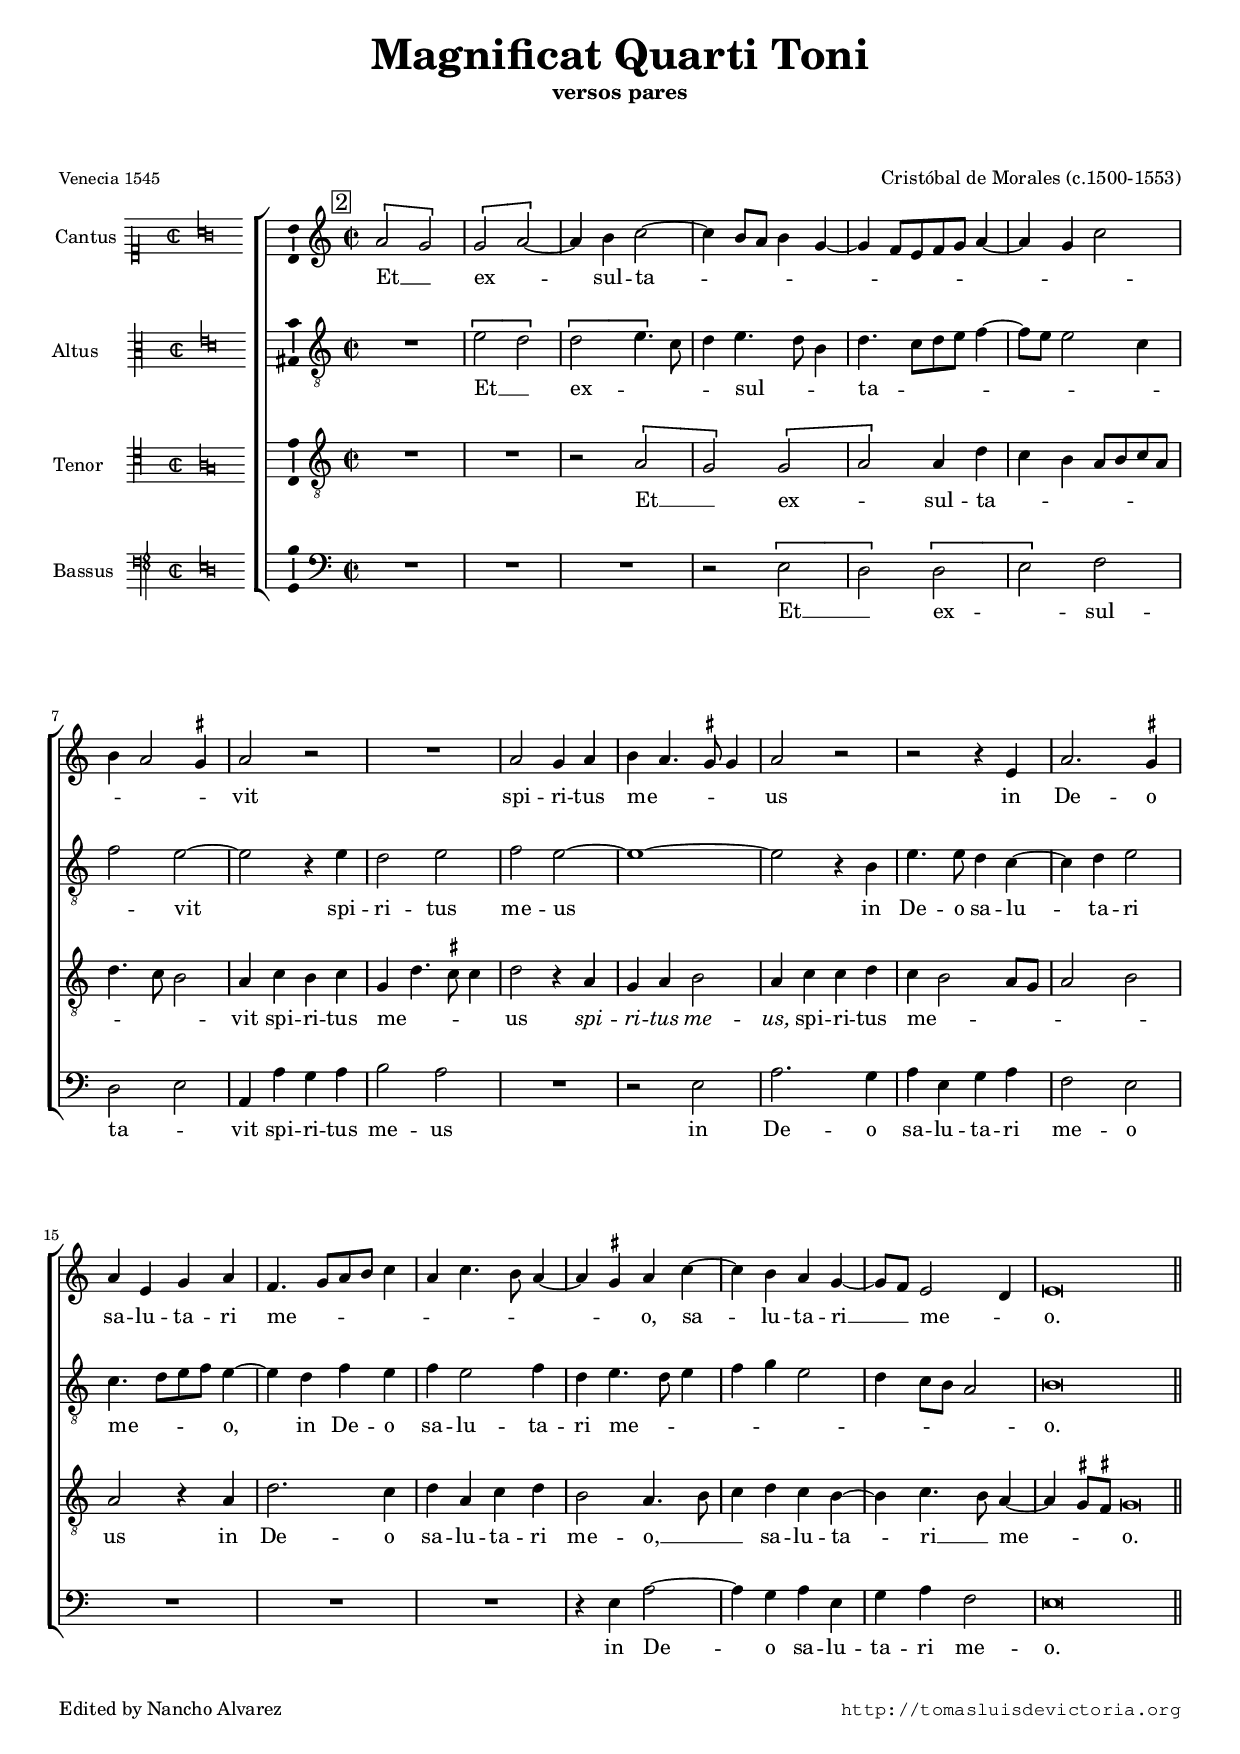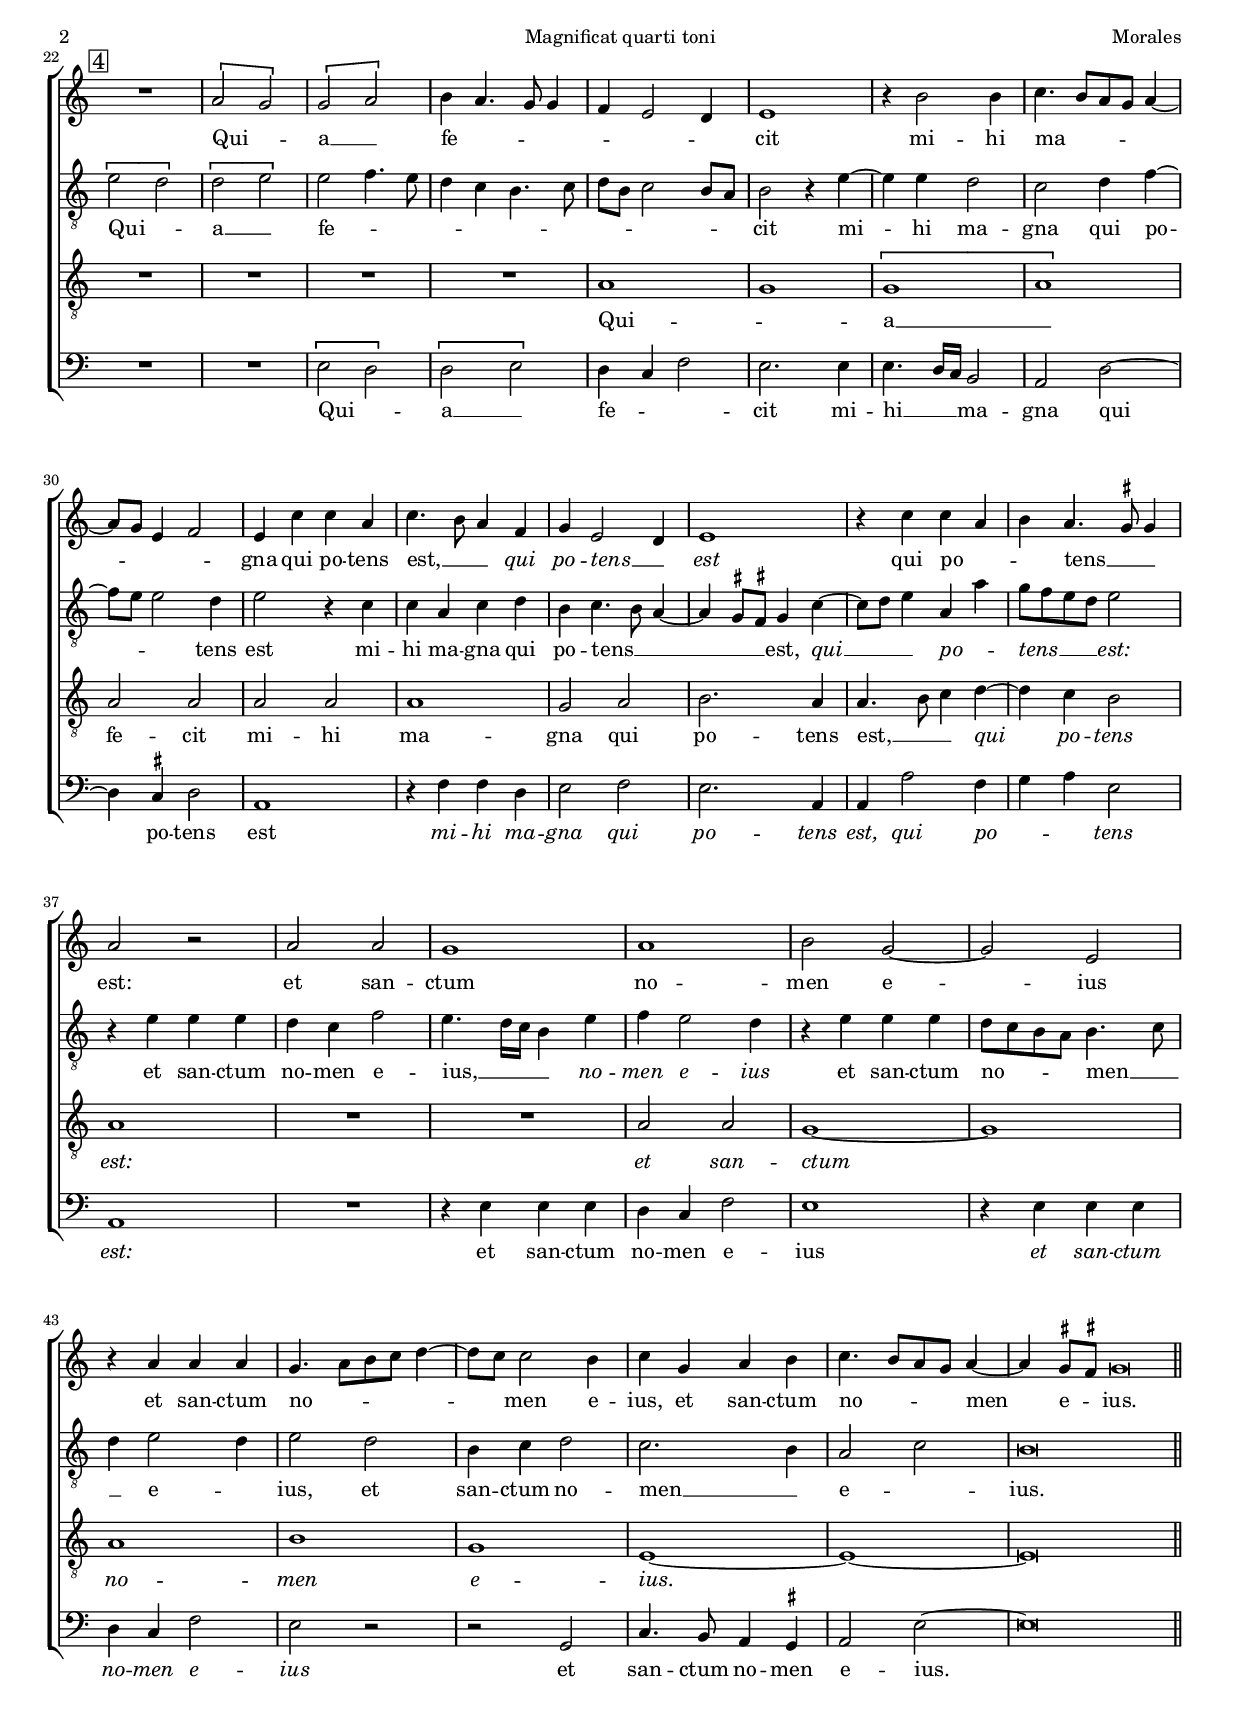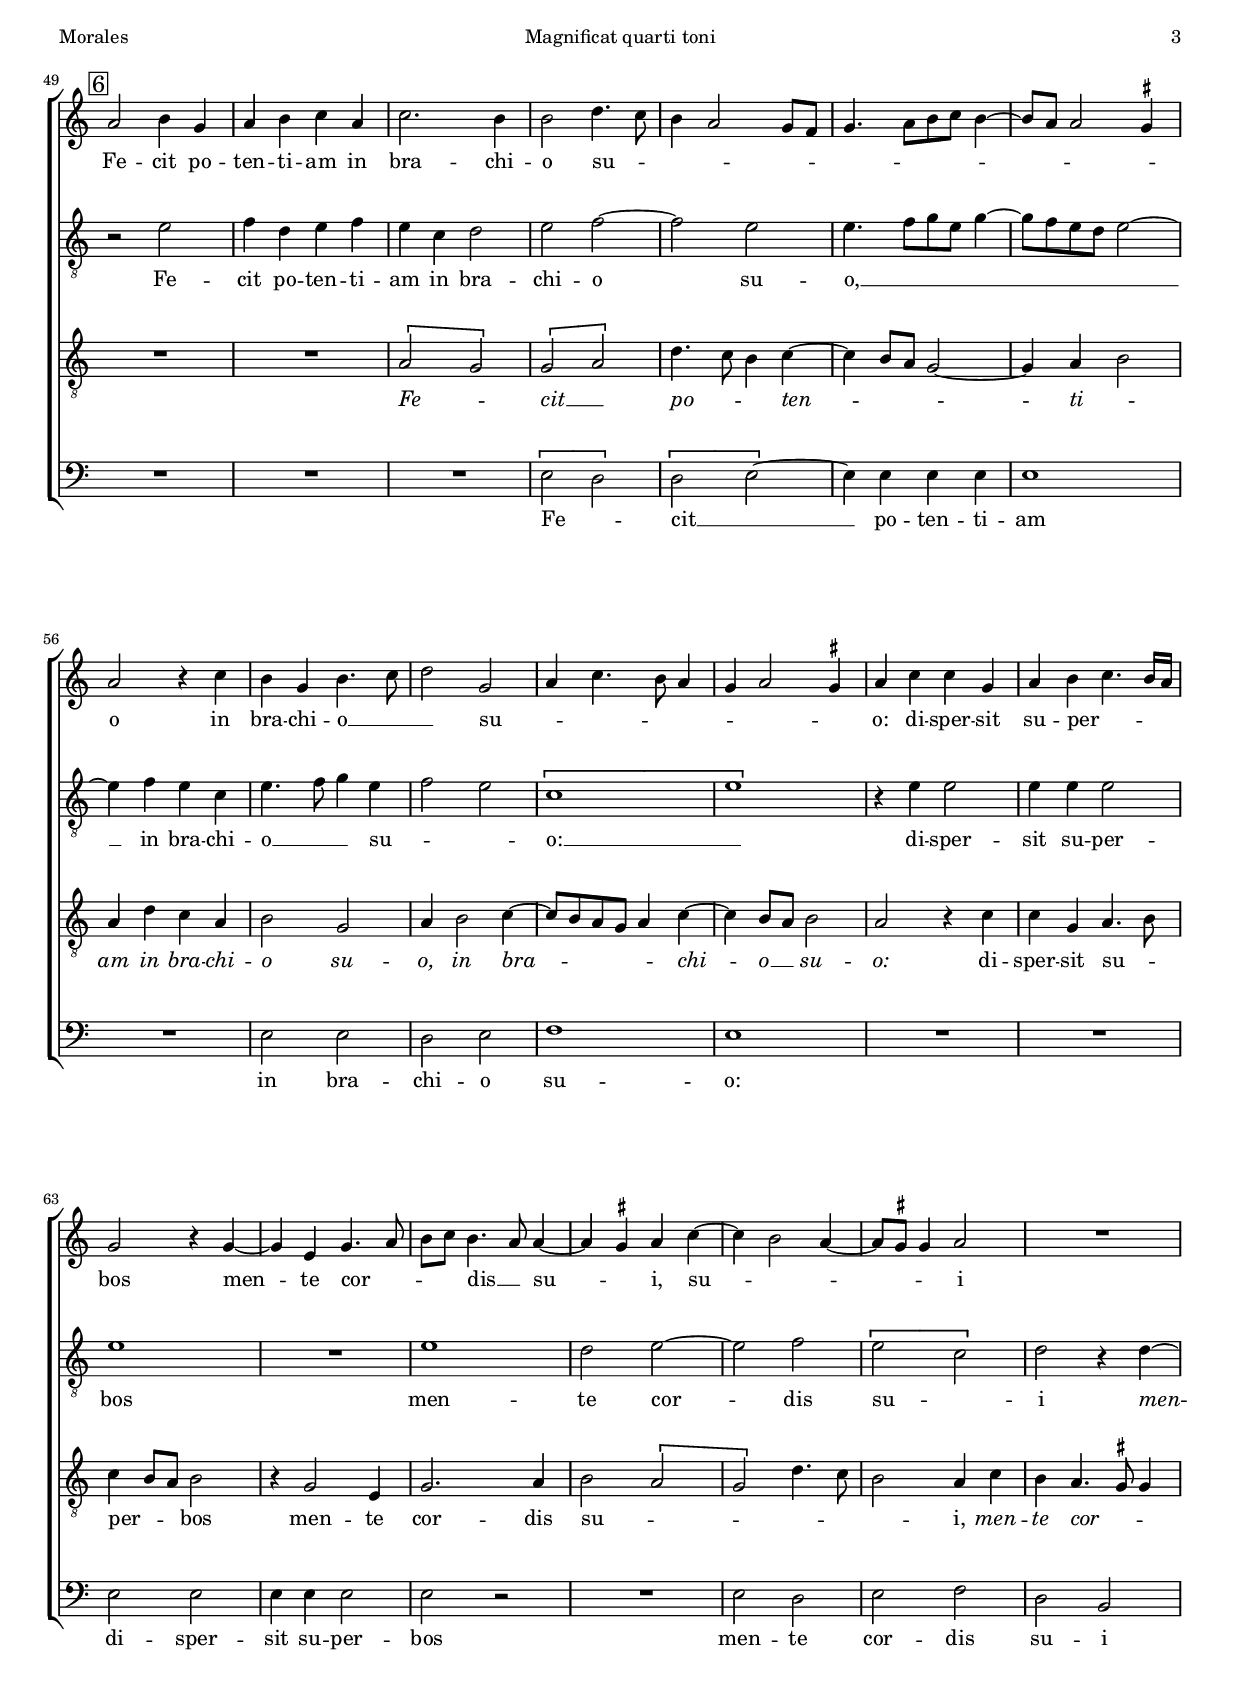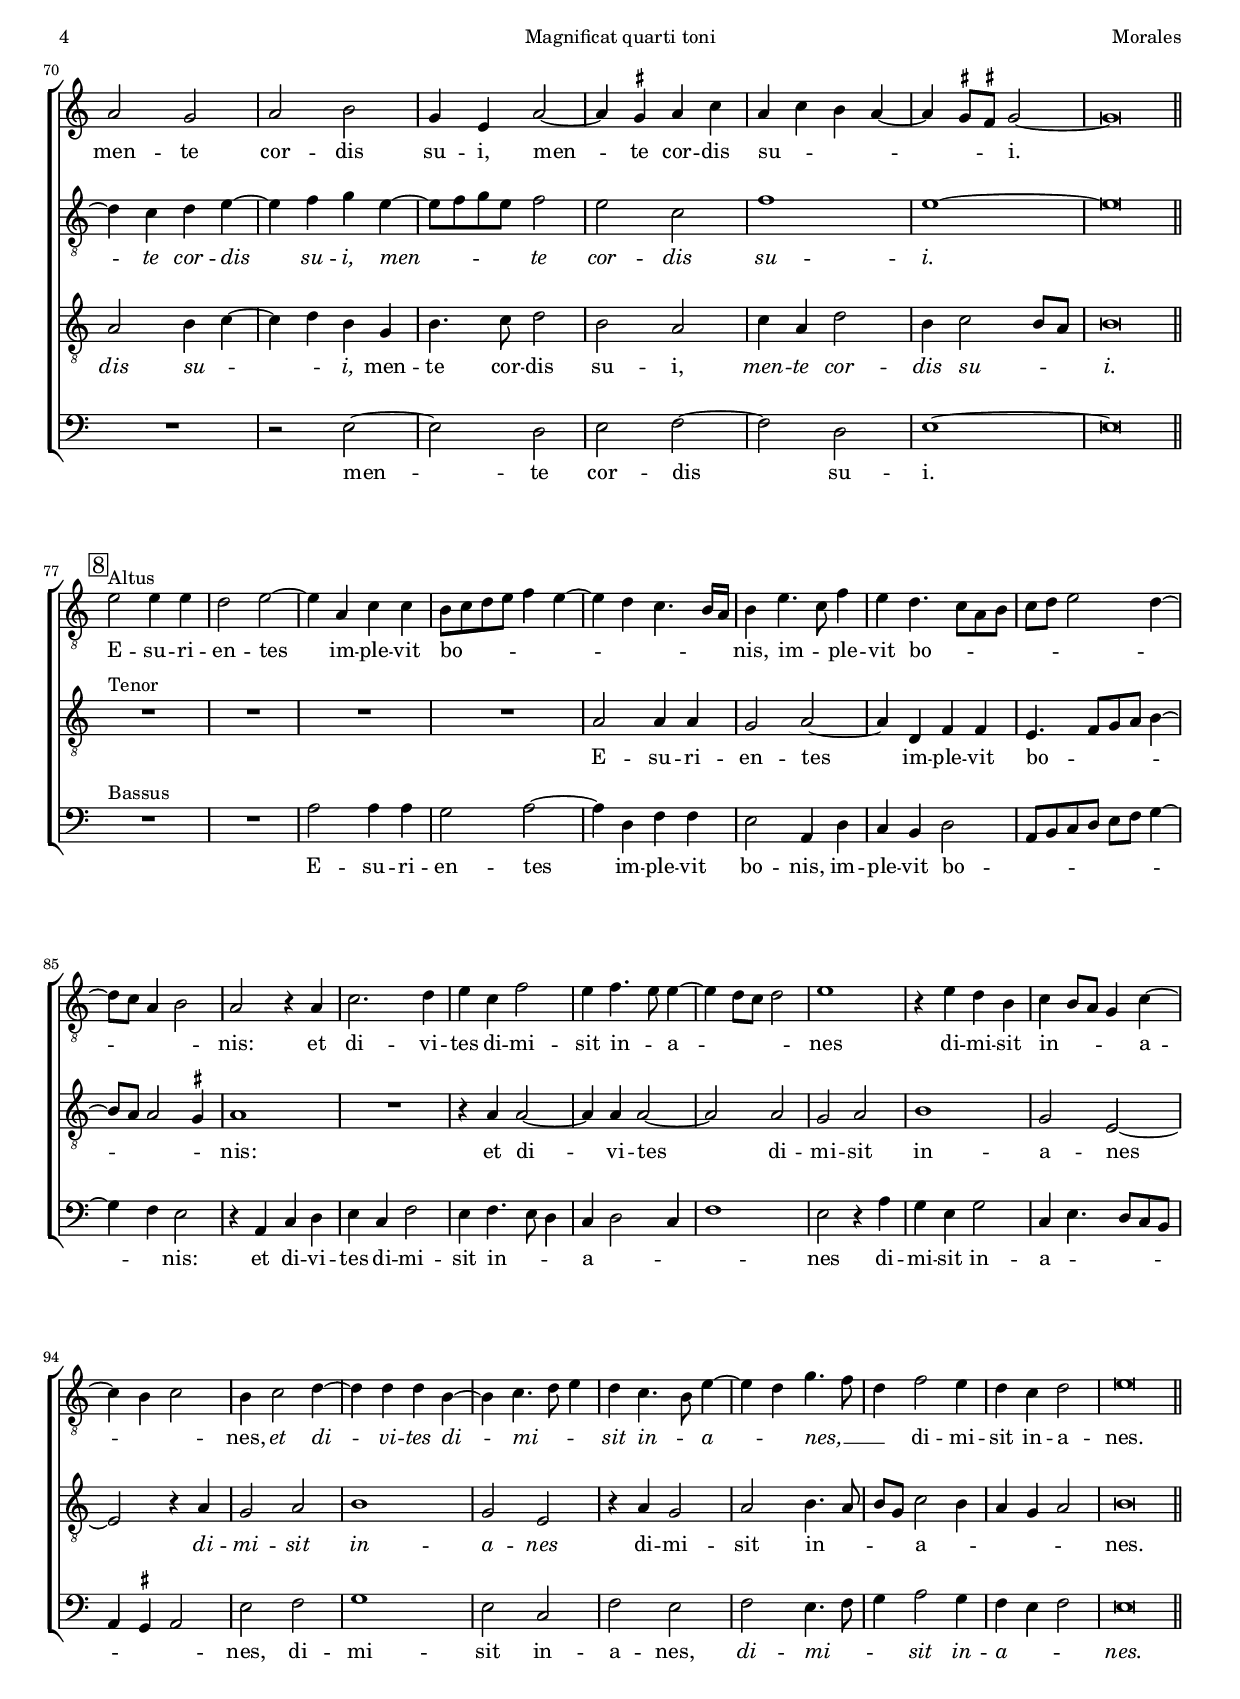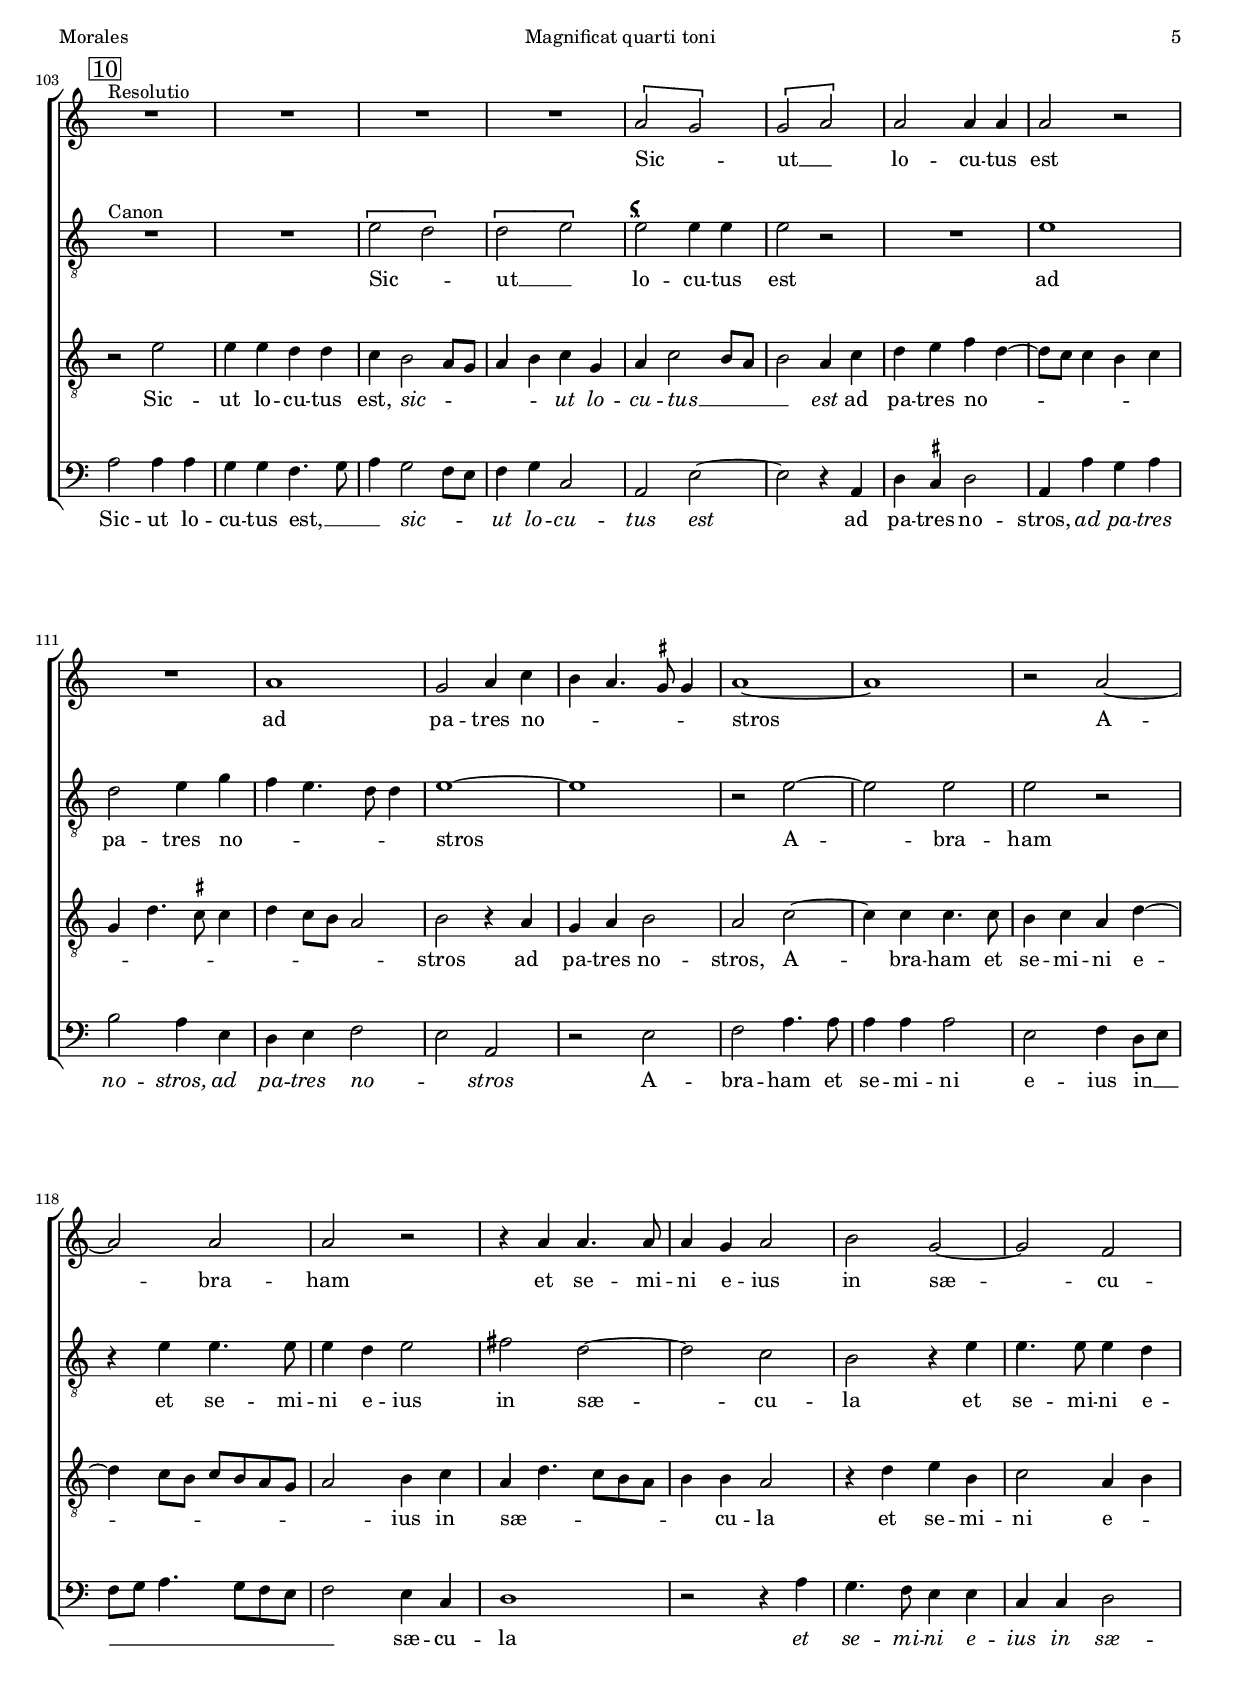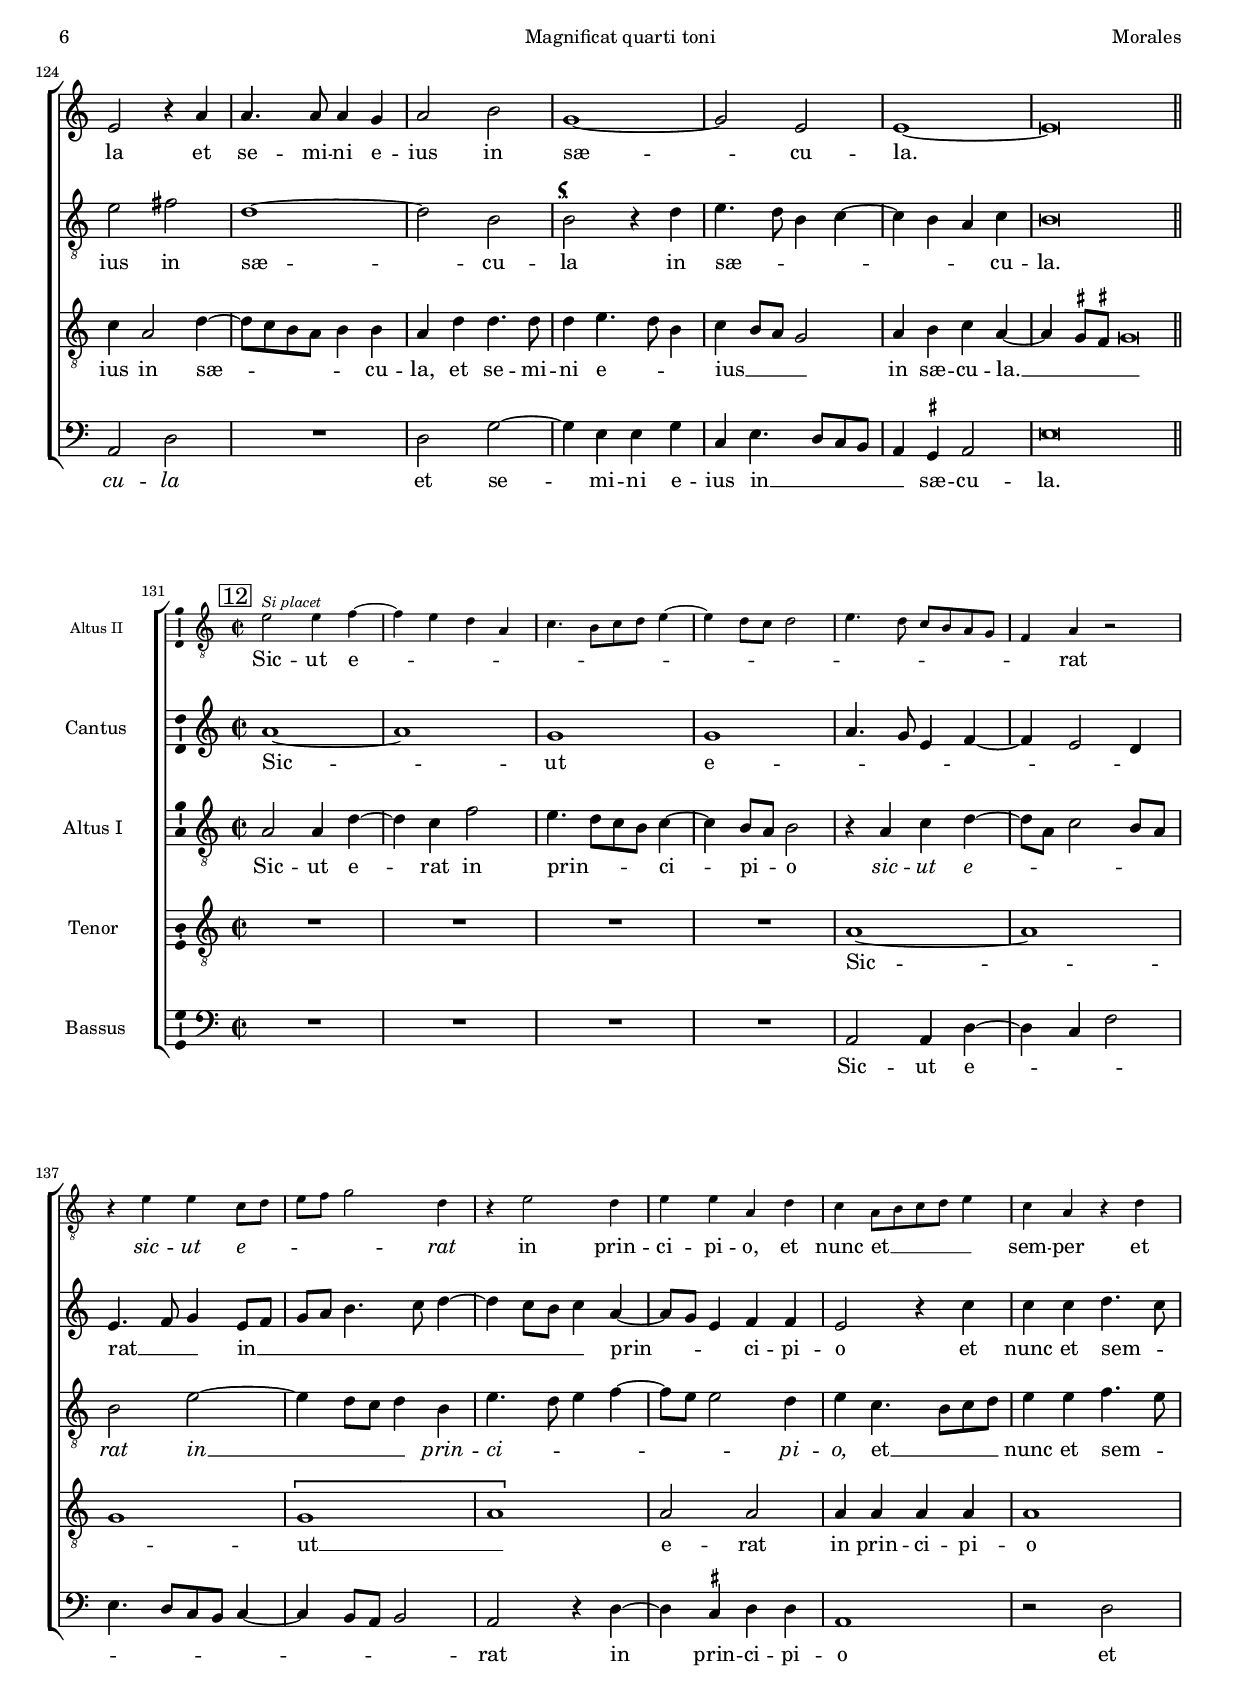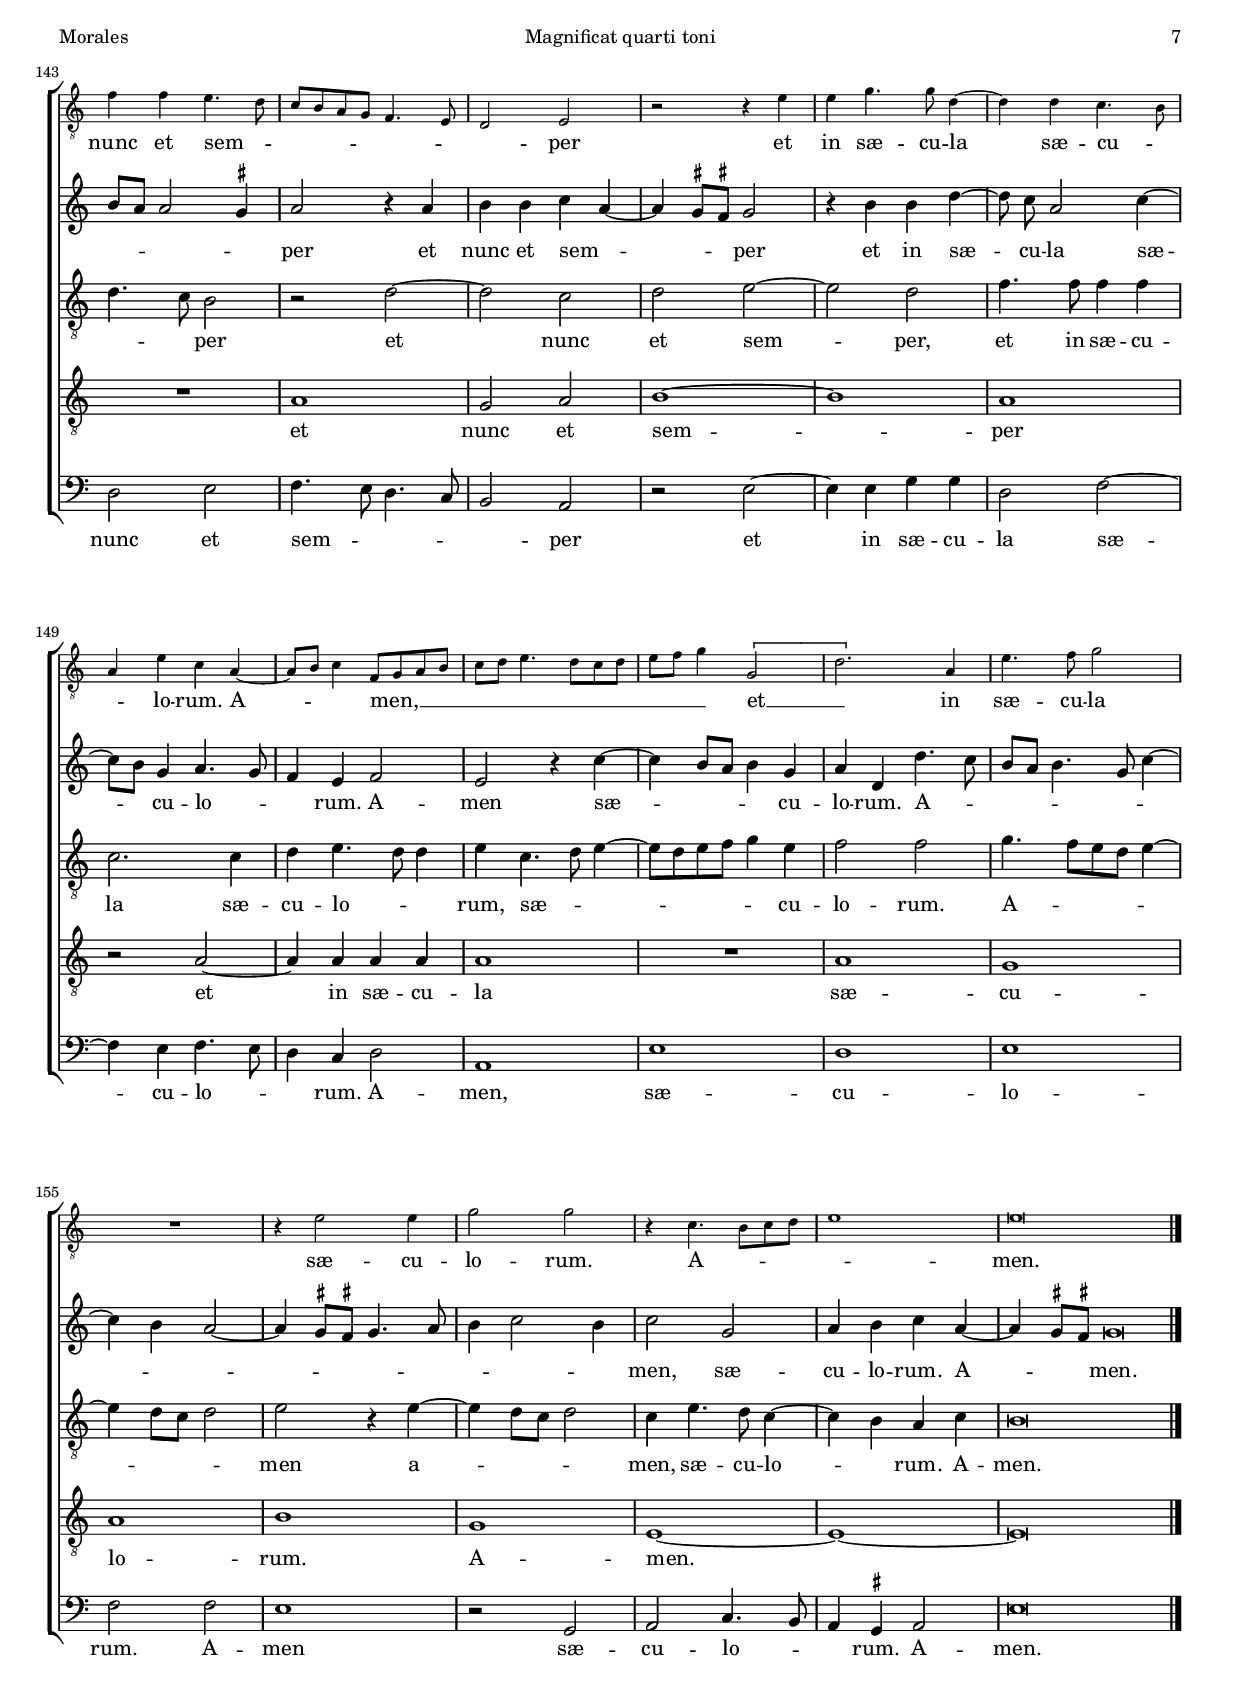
\version "2.18.0"

#(set-default-paper-size "a4")
#(set-global-staff-size 16.4)
#(ly:set-option 'point-and-click #f)
%mobile -s15.0 -i3.2 -ball

italicas=\override LyricText.font-shape = #'italic
rectas=\override LyricText.font-shape = #'upright
ss=\once \set suggestAccidentals = ##t
incipitwidth = 20

htitle="Magnificat quarti toni"
hcomposer="Morales"

\header {
	title=\markup{\fontsize #3 "Magnificat Quarti Toni"}
	subtitle="versos pares"
	subsubtitle=\markup{\null \vspace #2 }
	composer="Cristóbal de Morales (c.1500-1553)"
        pdfauthor=\composer
	%opus="(-)"
	poet=\markup{\smaller "Venecia 1545"} % hay muchas más ediciones
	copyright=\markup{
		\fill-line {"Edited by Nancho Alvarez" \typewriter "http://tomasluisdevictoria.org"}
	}
%	tagline=""
}


global={\key c \major \time 2/2 
	\mark \markup{\box 2} \skip 1*21 \bar "||" \break
	\mark \markup{\box 4} \skip 1*27 \bar "||" \break
	\mark \markup{\box 6} \skip 1*28 \bar "||" \break
	\mark \markup{\box 8} \skip 1*26 \bar "||" \pageBreak
	\mark \markup{\box 10} \skip 1*28 \bar "||"
}


cantus=\relative c''{
	\[a2 g\]
	\[g a ~ \]
	a4 b c2 ~
	c4 b8 a b4 g ~
	g f8[ e f g] a4 ~
	a4 g c2
	b4 a2 \ss gis4
	a2 r
	R1
	a2 g4 a 
	b a4. \ss gis8 gis4
	a2 r
	r r4 e
	a2. \ss gis4
	a4 e g a
	f4. g8[ a b] c4
	a4 c4. b8 a4 ~
	a \ss gis4 a c ~
	c b a g ~
	g8 f e2 d4
	e\breve*1/2
	R1
	\[a2 g\]
	\[g a\]
	b4 a4. g8 g4
	f e2 d4
	e1
	r4 b'2 b4
	c4. b8[ a g] a4 ~
	a8 g e4 f2
	e4 c' c a
	c4. b8 a4 f
	g4 e2 d4
	e1
	r4 c' c a
	b a4. \ss gis8 gis4
	a2 r
	a2 a
	g1
	a
	b2 g ~
	g e
	r4 a a a
	g4. a8[ b c] d4 ~
	d8 c c2 b4
	c4 g
	a b
	c4. b8[ a g] a4 ~
	a \ss gis8 \ss fis gis\breve*1/4
	a2 b4 g
	a b c a
	c2. b4
	b2 d4. c8
	b4 a2 g8 f
	g4. a8[ b c] b4 ~
	b8 a a2 \ss gis4
	a2 r4 c
	b g b4. c8 
	d2 g,
	a4 c4. b8 a4
	g4 a2 \ss gis4
	a4 c c g
	a b c4. b16 a
	g2 r4 g ~
	g e g4. a8
	b8 c b4. a8 a4 ~
	a \ss gis a c ~
	c b2 a4 ~
	a8 \ss gis gis4 a2
	R1
	a2 g
	a b
	g4 e a2 ~
	a4 \ss gis a c
	a c b a ~
	a \ss gis8 \ss fis gis2 ~
	gis\breve*1/2
	R1*26
	s4*0^\markup{"Resolutio"}
	R1*4
	\[a2 g\]
	\[g2 a\]
	a2 a4 a
	a2 r
	R1
	a1
	g2 a4 c
	b a4. \ss gis8 gis4
	a1 ~
	a
	r2 a ~
	a a
	a r
	r4 a a4. a8
	a4 g a2
	b g ~
	g f
	e r4 a
	a4. a8 a4 g
	a2 b
	g1 ~
	g2 e
	e1 ~
	e\breve*1/2
}

altus=\relative c'{
	R1
	\[e2 d\]
	\[d2 e4.\] c8
	d4 e4. d8 b4
	d4. c8[ d e] f4 ~
	f8 e e2 c4
	f2 e ~
	e r4 e
	d2 e
	f e ~
	e1 ~
	e2 r4 b
	e4. e8 d4 c ~
	c d e2
	c4. d8[ e f] e4 ~
	e d f e
	f4 e2 f4
	d4 e4. d8 e4
	f4 g e2
	d4 c8 b a2
	b\breve*1/2
	\[e2 d\]
	\[d2 e\]
	e f4. e8
	d4 c b4. c8
	d b c2 b8 a
	b2 r4 e ~
	e e d2
	c d4 f ~
	f8 e e2 d4
	e2 r4 c
	c a c d
	b c4. b8 a4 ~
	a \ss gis8 \ss fis gis4 c ~
	c8 d e4 a, a'
	g8 f e d e2
	r4 e e e
	d c f2
	e4. d16 c b4 e
	f e2 d4
	r4 e e e
	d8 c b a b4. c8
	d4 e2 d4
	e2 d
	b4 c d2
	c2. b4
	a2 c
	b\breve*1/2
	r2 e
	f4 d e f
	e c d2
	e f ~
	f e
	e4. f8[ g e] g4 ~
	g8 f e d e2 ~
	e4 f e c
	e4. f8 g4 e
	f2 e
	\[c1 
	e\]
	r4 e e2
	e4 e e2
	e1
	R1
	e1
	d2 e ~
	e f
	\[e2 c\]
	d r4 d ~
	d c d e ~
	e f g e ~
	e8 f g e f2
	e c
	f1
	e1 ~
	e\breve*1/2
	\once \override Score.TextScript.padding = #1
	s4*0^\markup{"Altus"}
	e2 e4 e
	d2 e ~
	e4 a, c c
	b8 c d e f4 e ~
	e4 d c4. b16 a
	b4 e4. c8 f4
	e d4. c8 a b
	c d e2 d4 ~
	d8 c a4 b2
	a r4 a
	c2. d4
	e c f2
	e4 f4. e8 e4 ~
	e d8 c d2
	e1
	r4 e d b
	c4 b8 a g4 c ~
	c b c2
	b4 c2 d4 ~
	d d d b ~
	b c4. d8 e4
	d c4. b8 e4 ~
	e d g4. f8
	d4 f2 e4
	d c d2
	e\breve*1/2
	s4*0^\markup{"Canon"}
	R1*2
	\[e2 d\]
	\[d2 e\]
	e2^\markup{\smaller \smaller \musicglyph #"scripts.usignumcongruentiae"}
	 e4 e
	e2 r
	R1
	e1
	d2 e4 g
	f e4. d8 d4
	e1 ~
	e
	r2 e ~
	e e 
	e r
	r4 e e4. e8
	e4 d e2
	fis2 d ~
	d c
	b r4 e
	e4. e8 e4 d
	e2 fis
	d1 ~
	d2 b
	b2^\markup{\smaller \smaller \musicglyph #"scripts.usignumcongruentiae"}
	 r4 d
	e4. d8 b4 c ~
	c b a c
	b\breve*1/2
}

tenor=\relative c'{
	R1*2
	r2 \[a
	g\] \[g
	a\] a4 d
	c4 b a8 b c a
	d4. c8 b2
	a4 c b c
	g d'4. \ss cis8 cis4
	d2 r4 a
	g a b2
	a4 c c d
	c b2 a8 g
	a2 b
	a r4 a
	d2. c4
	d a c d
	b2 a4. b8
	c4 d c b ~
	b c4. b8 a4 ~
	a \ss gis8 \ss fis gis\breve*1/4
	R1*4
	a1
	g
	\[g
	a\]
	a2 a
	a a
	a1
	g2 a
	b2. a4
	a4. b8 c4 d ~
	d c b2
	a1
	R1*2
	a2 a
	g1 ~
	g
	a1 
	b 
	g
	e1 ~
	e ~
	e\breve*1/2
	R1*2
	\[a2 g\]
	\[g a\]
	d4. c8 b4 c ~
	c b8 a g2 ~
	g4 a b2
	a4 d c a
	b2 g
	a4 b2 c4 ~
	c8 b a g a4 c ~
	c b8 a b2
	a2 r4 c
	c g a4. b8
	c4 b8 a b2
	r4 g2 e4
	g2. a4
	b2 \[a
	g\] d'4. c8
	b2 a4 c
	b4 a4. \ss gis8 gis4
	a2 b4 c ~
	c d b g
	b4. c8 d2
	b a
	c4 a d2
	b4 c2 b8 a 
	b\breve*1/2
	s4*0^\markup{"Tenor"}
	R1*4
	a2 a4 a
	g2 a ~
	a4 d, f f
	e4. f8[ g a] b4 ~
	b8 a a2 \ss gis4
	a1
	R1
	r4 a a2 ~
	a4 a a2 ~
	a a
	g2 a
	b1
	g2 e ~
	e r4 a
	g2 a
	b1
	g2 e
	r4 a g2
	a b4. a8
	b8 g c2 b4
	a4 g a2
	b\breve*1/2
	r2 e
	e4 e d d
	c4 b2 a8 g
	a4 b c g
	a c2 b8 a
	b2 a4 c
	d4 e f d ~
	d8 c c4 b c
	g d'4. \ss cis8 cis4
	d4 c8 b a2
	b r4 a
	g a b2
	a c ~
	c4 c c4. c8
	b4 c a d ~
	d c8 b c b a g
	a2 b4 c
	a d4. c8 b a
	b4 b a2
	r4 d e b
	c2 a4 b
	c a2 d4 ~
	d8 c b a b4 b
	a4 d d4. d8
	d4 e4. d8 b4
	c4 b8 a g2
	a4 b c a ~
	a \ss gis8 \ss fis gis\breve*1/4
}

bassus=\relative c{
	R1*3
	r2 \[e
	d\] \[d
	e\] f
	d e
	a,4 a' g a
	b2 a
	R1
	r2 e
	a2. g4
	a4 e g a
	f2 e
	R1*3
	r4 e a2 ~
	a4 g a e
	g a f2
	e\breve*1/2
	R1*2
	\[e2 d\]
	\[d e\]
	d4 c f2
	e2. e4
	e4. d16 c b2
	a d ~
	d4 \ss cis d2
	a1
	r4 f' f d
	e2 f
	e2. a,4
	a a'2 f4
	g a e2
	a,1
	R1
	r4 e' e e
	d c f2
	e1
	r4 e e e
	d c f2
	e r
	r g,
	c4. b8 a4 \ss gis
	a2 e' ~
	e\breve*1/2
	R1*3
	\[e2 d\]
	\[d e ~ \]
	e4 e e e
	e1
	R1
	e2 e
	d e
	f1
	e1
	R1*2
	e2 e
	e4 e e2
	e2 r
	R1
	e2 d
	e f
	d b
	R1
	r2 e ~
	e d
	e f ~
	f d
	e1 ~
	e\breve*1/2
	s4*0^\markup{"Bassus"}
	R1*2
	a2 a4 a
	g2 a ~
	a4 d, f f
	e2 a,4 d
	c b d2
	a8 b c d e f g4 ~
	g f e2
	r4 a, c d
	e c f2
	e4 f4. e8 d4
	c d2 c4
	f1
	e2 r4 a
	g e g2
	c,4 e4. d8 c b
	a4 \ss gis a2
	e'2 f
	g1
	e2 c
	f e
	f e4. f8
	g4 a2 g4
	f e f2
	e\breve*1/2
	a2 a4 a
	g g f4. g8
	a4 g2 f8 e
	f4 g c,2
	a e' ~
	e r4 a,
	d4 \ss cis d2
	a4 a' g a
	b2 a4 e
	d e f2
	e a,
	r2 e'
	f2 a4. a8
	a4 a a2
	e f4 d8 e
	f g a4. g8 f e
	f2 e4 c
	d1
	r2 r4 a'
	g4. f8 e4 e
	c c d2
	a d
	R1
	d2 g ~
	g4 e e g
	c, e4. d8 c b
	a4 \ss gis a2
	e'\breve*1/2
}

textocantus=\lyricmode{
Et __ _ ex -- _ sul -- ta -- _ _ _ _ _ _ _ _ _ _ _ _ _ _ vit
spi -- ri -- tus me -- _ _ _ us
in De -- o sa -- lu -- ta -- ri me -- _ _ _ _ _ _ _ _ _ o,
sa -- lu -- ta -- ri __ _ me -- _ o.
Qui -- _ a __ _ fe -- _ _ _ _ _ _ cit
mi -- hi ma -- _ _ _ _ _ _ _ gna
qui po -- tens est, __ _ _
\italicas
qui po -- tens __ _ est
\rectas
qui po -- _ _ tens __ _ _ est:
et san -- ctum no -- men e -- ius
et san -- ctum no -- _ _ _ _ _ men e -- ius,
et san -- ctum no -- _ _ _ men e -- _ ius.
Fe -- cit po -- ten -- ti -- am
in bra -- chi -- o su -- _ _ _ _ _ _ _ _ _ _ _ _ _ o
in bra -- chi -- o __ _ _ su -- _ _ _ _ _ _ _ o:
di -- sper -- sit su -- per -- _ _ _ bos
men -- te cor -- _ _ _ dis __ _ su -- _ i,
su -- _ _ _ _ i
men -- te cor -- dis su -- i,
men -- te cor -- dis su -- _ _ _ _ _ i.
Sic -- _ ut __ _ lo -- cu -- tus est
ad pa -- tres no -- _ _ _ _ stros
A -- bra -- ham
et se -- mi -- ni e -- ius
in sæ -- cu -- la
et se -- mi -- ni e -- ius in sæ -- cu -- la.
}

textoaltus=\lyricmode{
Et __ _ ex -- _ _ _ sul -- _ _ ta -- _ _ _ _ _ _ _ _ vit
spi -- ri -- tus me -- us
in De -- o sa -- lu -- ta -- ri me -- _ _ _ o,
in De -- o sa -- lu -- ta -- ri me -- _ _ _ _ _ _ _ _ _ o.
Qui -- _ a __ _ 
fe -- _ _ _ _ _ _ _ _ _ _ _ cit
mi -- hi ma -- gna
qui po -- _ _ tens est
mi -- hi ma -- gna qui po -- tens __ _ _ _ _ est,
\italicas
qui __ _ _ po -- _ tens __ _ _ _ est:
\rectas
et san -- ctum no -- men e -- ius, __ _ _ _ 
\italicas
no -- men e -- ius
\rectas
et san -- ctum no -- _ _ _ men __ _ _ e -- _ ius,
et san -- ctum no -- men __ _ e -- _ ius.
Fe -- cit po -- ten -- ti -- am
in bra -- chi -- o su -- o, __ _ _ _ _ _ _ _ _ 
in bra -- chi -- o __ _ _ su -- _ _ o: __ _
di -- sper -- sit su -- per -- bos
men -- te cor -- dis su -- _ i
\italicas
men -- te cor -- dis su -- i,
men -- _ _ _ te cor -- dis su -- i.
\rectas
E -- su -- ri -- en -- tes im -- ple -- vit bo -- _ _ _ _ _ _ _ _ _ nis,
im -- _ ple -- vit bo -- _ _ _ _ _ _ _ _ _ _ nis:
et di -- vi -- tes di -- mi -- sit in -- _ a -- _ _ _ nes
di -- mi -- sit in -- _ _ _ a -- _ _ nes,
\italicas
et di -- vi -- tes di -- mi -- _ _ sit in -- _ a -- _ nes, __ _ _ 
\rectas
di -- mi -- sit in -- a -- nes.
Sic -- _ ut __ _ 
lo -- cu -- tus est
ad pa -- tres no -- _ _ _ _ stros
A -- bra -- ham
et se -- mi -- ni e -- ius
in sæ -- cu -- la
et se -- mi -- ni e -- ius in sæ -- cu -- la
in sæ -- _ _ _ _ _ cu -- la.
}

textotenor=\lyricmode{
Et __ _ ex -- _ sul -- ta -- _ _ _ _ _ _ _ _ _ vit
spi -- ri -- tus me -- _ _ _ us
\italicas
spi -- ri -- tus me -- us,
\rectas
spi -- ri -- tus me -- _ _ _ _ _ us
in De -- o sa -- lu -- ta -- ri me -- o, __ _ _ 
sa -- lu -- ta -- ri __ _ me -- _ _ o.
Qui -- _ a __ _ 
fe -- cit mi -- hi ma -- gna 
qui po -- tens est, __ _ _ 
\italicas
qui po -- tens est:
et san -- ctum no -- men e -- ius.
Fe -- _ cit __ _ po -- _ _ ten -- _ _ _ ti -- _ am
in bra -- chi -- o su -- o,
\italicas
in bra -- _ _ _ _ chi -- o __ _ su -- o:
\rectas
di -- sper -- sit su -- _ per -- _ _ bos
men -- te cor -- dis su -- _ _ _ _ _ i,
\italicas
men -- te cor -- _ _ dis su -- _ _ i,
\rectas
men -- te cor -- dis su -- i,
\italicas
men -- te cor -- dis su -- _ _ i.
\rectas
E -- su -- ri -- en -- tes im -- ple -- vit bo -- _ _ _ _ _ _ _ nis:
et di -- vi -- tes di -- mi -- sit in -- a -- nes
\italicas
di -- mi -- sit in -- a -- nes
\rectas
di -- mi -- sit in -- _ _ _ a -- _ _ _ _ nes.
Sic -- ut lo -- cu -- tus est,
\italicas
sic -- _ _ _ _ ut lo -- cu -- tus __ _ _ _ est
\rectas
ad pa -- tres no -- _ _ _ _ _ _ _ _ _ _ _ _ _ stros
ad pa -- tres no -- stros,
A -- bra -- ham
et se -- mi -- ni e -- _ _ _ _ _ _ _ ius
in sæ -- _ _ _ _ _ cu -- la
et se -- mi -- ni e -- _ ius in sæ -- _ _ _ _ cu -- la,
et se -- mi -- ni e -- _ _ ius __ _ _ _ 
in sæ -- cu -- la. __ _ _ _ 
}

textobassus=\lyricmode{
Et __ _ ex -- _ sul -- ta -- _ vit spi -- ri -- tus me -- us
in De -- o sa -- lu -- ta -- ri me -- o
in De -- o sa -- lu -- ta -- ri me -- o.
Qui -- _ a __ _ fe -- _ _ cit mi -- hi __ _ _ ma -- gna
qui po -- tens est
\italicas
mi -- hi ma -- gna qui po -- tens est,
qui po -- _ _ tens est:
\rectas
et san -- ctum no -- men e -- ius
\italicas
et san -- ctum no -- men e -- ius
\rectas
et san -- ctum no -- men e -- ius.
Fe -- _ cit __ _ po -- ten -- ti -- am
in bra -- chi -- o su -- o:
di -- sper -- sit su -- per -- bos
men -- te cor -- dis su -- i
men -- te cor -- dis su -- i.
E -- su -- ri -- en -- tes im -- ple -- vit bo -- nis,
im -- ple -- vit bo -- _ _ _ _ _ _ _ _ nis:
et di -- vi -- tes di -- mi -- sit in -- _ _ a -- _ _ _ nes
di -- mi -- sit in -- a -- _ _ _ _ _ _ _ nes,
di -- mi -- sit in -- a -- nes,
\italicas
di -- mi -- _ _ sit in -- a -- _ _ nes.
\rectas
Sic -- ut lo -- cu -- tus est, __ _ _ 
\italicas
sic -- _ _ ut lo -- cu -- tus est
\rectas
ad pa -- tres no -- stros,
\italicas
ad pa -- tres no -- stros,
ad pa -- tres no -- _ stros
\rectas
A -- bra -- ham et se -- mi -- ni e -- ius
in __ _ _ _ _ _ _ _ _ sæ -- cu -- la
\italicas
et se -- mi -- ni e -- ius in sæ -- cu -- la
\rectas
et se -- mi -- ni e -- ius in __ _ _ _ _ sæ -- cu -- la.
}

incipitcantus=\markup{
	\score{
		{ 
		\set Staff.instrumentName="Cantus "
		\override NoteHead.style = #'neomensural
		\override Rest.style = #'neomensural
		\override Staff.TimeSignature.style = #'neomensural
		\cadenzaOn 
		\clef "petrucci-c1"
		\key c \major
		\time 2/2
		\[a'1 g'\]
		} 
	\layout {
		\context {\Voice
			\remove Ligature_bracket_engraver
			\consists Mensural_ligature_engraver
		}
		line-width=\incipitwidth
		indent = 0
	}
	}
}


incipitaltus=\markup{
	\score{
		{ 
		\set Staff.instrumentName="Altus     "
		\override NoteHead.style = #'neomensural
		\override Rest.style = #'neomensural
		\override Staff.TimeSignature.style = #'neomensural
		\cadenzaOn 
		\clef "petrucci-c3"
		\key c \major
		\time 2/2
		\[e'1 d'\]
		} 
	\layout {
		\context {\Voice
			\remove Ligature_bracket_engraver
			\consists Mensural_ligature_engraver
		}
		line-width=\incipitwidth
		indent = 0
	}
	}
}

incipittenor=\markup{
	\score{
		{ 
		\set Staff.instrumentName="Tenor    "
		\override NoteHead.style = #'neomensural 
		\override Rest.style = #'neomensural
		\override Staff.TimeSignature.style = #'neomensural
		\cadenzaOn 
		\clef "petrucci-c4"
		\key c \major
		\time 2/2
		\[a1 g\]
		} 
	\layout {
		\context {\Voice
			\remove Ligature_bracket_engraver
			\consists Mensural_ligature_engraver
		}
		line-width=\incipitwidth
		indent=0
	}
	}
}

incipitbassus=\markup{
	\score{
		{ 
		\set Staff.instrumentName="Bassus  "
		\override NoteHead.style = #'neomensural 
		\override Rest.style = #'neomensural
		\override Staff.TimeSignature.style = #'neomensural
		\cadenzaOn 
		\clef "petrucci-f4"
		\key c \major
		\time 2/2
		\[e1 d\]
		} 
	\layout {
		\context {\Voice
			\remove Ligature_bracket_engraver
			\consists Mensural_ligature_engraver
		}
		line-width=\incipitwidth
		indent=0
	}
	}
}



\score {\transpose c' c'{
\new ChoirStaff<<

	\new Staff <<\global
	\new Voice="v1" {
		\set Staff.instrumentName=\incipitcantus
		\clef "treble"
		\cantus }
	\new Lyrics \lyricsto "v1" {\textocantus }
	>>

	\new Staff <<\global
	\new Voice="v2" {
		\set Staff.instrumentName=\incipitaltus
		\clef "G_8"
		\altus }
	\new Lyrics \lyricsto "v2" {\textoaltus }
	>>
	
	\new Staff <<\global
	\new Voice="v3" {
		\set Staff.instrumentName=\incipittenor
		\clef "G_8"
		\tenor }
	\new Lyrics \lyricsto "v3" {\textotenor }
	>>

	\new Staff <<\global
	\new Voice="v4" {
		\set Staff.instrumentName=\incipitbassus
		\clef "bass"
		\bassus }
	\new Lyrics \lyricsto "v4" {\textobassus }
	>>
	
>>

	}%transpose

\layout{ 
	\context {\Lyrics 
		\override VerticalAxisGroup.minimum-Y-extent = #'(-0.0 . 0.0) 
		\override LyricText.font-size = #1.2
		\override LyricHyphen.minimum-distance = #0.51
	}
	\context {\Score 
		\override BarNumber.padding = #2 
	}
	\context {\Voice 
		%melismaBusyProperties = #'() 
	}
	\context { \Staff \RemoveEmptyStaves }
	\context {\Staff 
		\override VerticalAxisGroup.staff-staff-spacing =
			#'((basic-distance . 12) (minimum-distance . 0) (padding . 1))
		\consists Ambitus_engraver 
		\override LigatureBracket.padding = #1
	}
}

%\midi {}

}


global={\key c \major \time 2/2 
	\mark \markup{\box 12} \skip 1*30 \bar "|."
}


cantus=\relative c''{
	\set Score.currentBarNumber = #131 \bar ""
	a1 ~
	a
	g
	g
	a4. g8 e4 f ~
	f4 e2 d4
	e4. f8 g4 e8 f
	g a b4. c8 d4 ~
	d c8 b c4 a ~
	a8 g e4 f f
	e2 r4 c'
	c c d4. c8
	b a a2 \ss gis4
	a2 r4 a
	b b c a ~
	a4 \ss gis8 \ss fis gis2
	r4 b b d ~
	d8 \noBeam c a2 c4 ~
	c8 b g4 a4. g8
	f4 e f2
	e2 r4 c' ~
	c4 b8 a b4 g
	a d, d'4. c8
	b a b4. g8 c4 ~
	c b a2 ~
	a4 \ss gis8 \ss fis gis4. a8
	b4 c2 b4
	c2 g
	a4 b c a ~
	a \ss gis8 \ss fis gis\breve*1/4
}

altus=\relative c'{
	a2 a4 d ~
	d c f2
	e4. d8[ c b] c4 ~
	c b8 a b2
	r4 a c d ~
	d8 a c2 b8 a
	b2 e ~
	e4 d8 c d4 b 
	e4. d8 e4 f ~
	f8 e e2 d4
	e4 c4. b8 c d
	e4 e f4. e8 
	d4. c8 b2
	r2 d ~
	d c
	d e ~
	e d
	f4. f8 f4 f
	c2. c4
	d e4. d8 d4
	e c4. d8 e4 ~~
	e8 d e f g4 e
	f2 f
	g4. f8[ e d] e4 ~
	e d8 c d2
	e2 r4 e ~
	e4 d8 c d2
	c4 e4. d8 c4 ~
	c b a c
	b\breve*1/2
}

altusdos=\relative c'{
	s4*0^\markup{\italic "Si placet"}
	e2 e4 f ~
	f e d a
	c4. b8[ c d] e4 ~
	e d8 c d2
	e4. d8 c b a g
	f4 a r2
	r4 e' e c8 d
	e f g2 d4
	r4 e2 d4
	e e a, d
	c4 a8[ b c d] e4
	c a r4 d
	f f e4. d8 
	c b a g f4. e8 
	d2 e
	r2 r4 e'
	e g4. g8 d4 ~
	d d c4. b8
	a4 e' c a ~
	a8 b c4 f,8 g a b
	c d e4. d8 c d
	e f g4 \[g,2
	d'2.\] a4
	e'4. f8 g2
	R1
	r4 e2 e4
	g2 g
	r4 c,4. b8 c d
	e1
	e\breve*1/2
}

tenor=\relative c'{
	R1*4
	a1 ~
	a
	g
	\[g
	a\]
	a2 a
	a4 a a a
	a1
	R1
	a1
	g2 a
	b1 ~
	b
	a
	r2 a ~
	a4 a a a
	a1
	R1
	a1 
	g
	a
	b
	g
	e1 ~
	e ~
	e\breve*1/2
}

bassus=\relative c{
	R1*4
	a2 a4 d ~
	d c f2
	e4. d8[ c b] c4 ~
	c b8 a b2
	a r4 d ~
	d \ss cis d d
	a1
	r2 d
	d e
	f4. e8 d4. c8
	b2 a
	r2 e' ~
	e4 e g g
	d2 f ~
	f4 e f4. e8 
	d4 c d2
	a1
	e'
	d
	e
	f2 f
	e1
	r2 g,
	a c4. b8
	a4 \ss gis a2
	e'\breve*1/2
}

textocantus=\lyricmode{
Sic -- ut e -- _ _ _ _ _ _ rat __ _ _ 
in __ _ _ _ _ _ _ _ _ _ prin -- _ _ ci -- pi -- o
et nunc et sem -- _ _ _ _ _ per
et nunc et sem -- _ _ _ per
et in sæ -- cu -- la
sæ -- _ cu -- lo -- _ _ rum.
A -- men
sæ -- _ _ _ cu -- lo -- rum.
A -- _ _ _ _ _ _ _ _ _ _ _ _ _ _ _ men,
sæ -- cu -- lo -- rum. A -- _ _ men.
}

textoaltus=\lyricmode{
Sic -- ut e -- rat in prin -- _ _ _ ci -- pi -- _ o
\italicas
sic -- ut e -- _ _ _ _ rat in __ _ _ _ prin -- ci -- _ _ _ _ _ pi -- o,
\rectas
et __ _ _ _ nunc et sem -- _ _ _ per
et nunc et sem -- per,
et in sæ -- cu -- la
sæ -- cu -- lo -- _ _ rum,
sæ -- _ _ _ _ _ _ cu -- lo -- rum.
A -- _ _ _ _ _ _ _ men
a -- _ _ _ men,
sæ -- cu -- lo -- _ rum.
A -- men.
}

textoaltusdos=\lyricmode{
Sic -- ut e -- _ _ _ _ _ _ _ _ _ _ _ _ _ _ _ _ _ _ rat
\italicas
sic -- ut e -- _ _ _ _ rat
\rectas
in prin -- ci -- pi -- o,
et nunc et __ _ _ _ _ sem -- per
et nunc et sem -- _ _ _ _ _ _ _ _ per
et in sæ -- cu -- la sæ -- cu -- _ _ lo -- rum.
A -- _ _ men, __ _ _ _ _ _ _ _ _ _ _ _ _ 
\rectas
et __ _ in sæ -- cu -- la
sæ -- cu -- lo -- rum.
A -- _ _ _ _ men.
}

textotenor=\lyricmode{
Sic -- _ ut __ _ 
e -- rat in prin -- ci -- pi -- o
et nunc et sem -- per
et in sæ -- cu -- la
sæ -- cu -- lo -- rum.
A -- men.
}

textobassus=\lyricmode{
Sic -- ut e -- _ _ _ _ _ _ _ _ _ _ rat
in prin -- ci -- pi -- o
et nunc et sem -- _ _ _ _ per
et in sæ -- cu -- la
sæ -- cu -- lo -- _ _ rum.
A -- men,
sæ -- cu -- lo -- rum.
A -- men
sæ -- cu -- lo -- _ _ rum.
A -- men.
}


\score {\transpose c' c'{
\new ChoirStaff<<

	\new Staff  \with{
        fontSize = #-2
        \override StaffSymbol.staff-space = #(magstep -2)
        \override StaffSymbol.thickness = #(magstep -2)       
        }
	<<\global
	\new Voice="v5" {
		\set Staff.instrumentName="Altus II "
		\clef "G_8"
		\altusdos }
	\new Lyrics \lyricsto "v5" {\textoaltusdos }
	>>

	\new Staff <<\global
	\new Voice="v1" {
		\set Staff.instrumentName="Cantus "
		\clef "treble"
		\cantus }
	\new Lyrics \lyricsto "v1" {\textocantus }
	>>

	\new Staff <<\global
	\new Voice="v2" {
		\set Staff.instrumentName="Altus I  "
		\clef "G_8"
		\altus }
	\new Lyrics \lyricsto "v2" {\textoaltus }
	>>
	
	\new Staff <<\global
	\new Voice="v3" {
		\set Staff.instrumentName="Tenor  "
		\clef "G_8"
		\tenor }
	\new Lyrics \lyricsto "v3" {\textotenor }
	>>

	\new Staff <<\global
	\new Voice="v4" {
		\set Staff.instrumentName="Bassus "
		\clef "bass"
		\bassus }
	\new Lyrics \lyricsto "v4" {\textobassus }
	>>
	
>>

	}%transpose

\layout{ 
        indent = 1.8\cm
	\context {\Lyrics 
		\override VerticalAxisGroup.staff-affinity = #UP
		\override VerticalAxisGroup.nonstaff-relatedstaff-spacing =
			#'((basic-distance . 0) (minimum-distance . 0) (padding . 1))
		\override LyricText.font-size = #1.2
		\override LyricHyphen.minimum-distance = #0.5
	}
	\context {\Score 
		tempoHideNote = ##t
		\override BarNumber.padding = #2 
	}
	\context {\Voice 
		%melismaBusyProperties = #'()
		%autoBeaming = ##f
	}
	\context {\Staff 
                %\RemoveEmptyStaves
                %\override VerticalAxisGroup.remove-first = ##t
		\override VerticalAxisGroup.staff-staff-spacing =
			#'((basic-distance . 11) (minimum-distance . 0) (padding . 1))
		\consists Ambitus_engraver 
		\override LigatureBracket.padding = #1
	}
}

%\midi { \mtempo }

}


\paper{
	evenHeaderMarkup=\markup  \fill-line { \fromproperty #'page:page-number-string \htitle \hcomposer }
	oddHeaderMarkup= \markup  \fill-line { \on-the-fly #not-first-page \hcomposer \on-the-fly #not-first-page \htitle \on-the-fly #not-first-page \fromproperty #'page:page-number-string }
	%system-count=20
	%page-count = 8
	ragged-last-bottom = ##f
	indent=3.5\cm
	system-system-spacing =
	#'((basic-distance . 20) (minimum-distance . 0) (padding . 5))
	top-system-spacing = % header
	#'((basic-distance . 9) (minimum-distance . 0) (padding . 0))
	last-bottom-spacing = % footer
	#'((basic-distance . 12) (minimum-distance . 0) (padding . 0))

}
